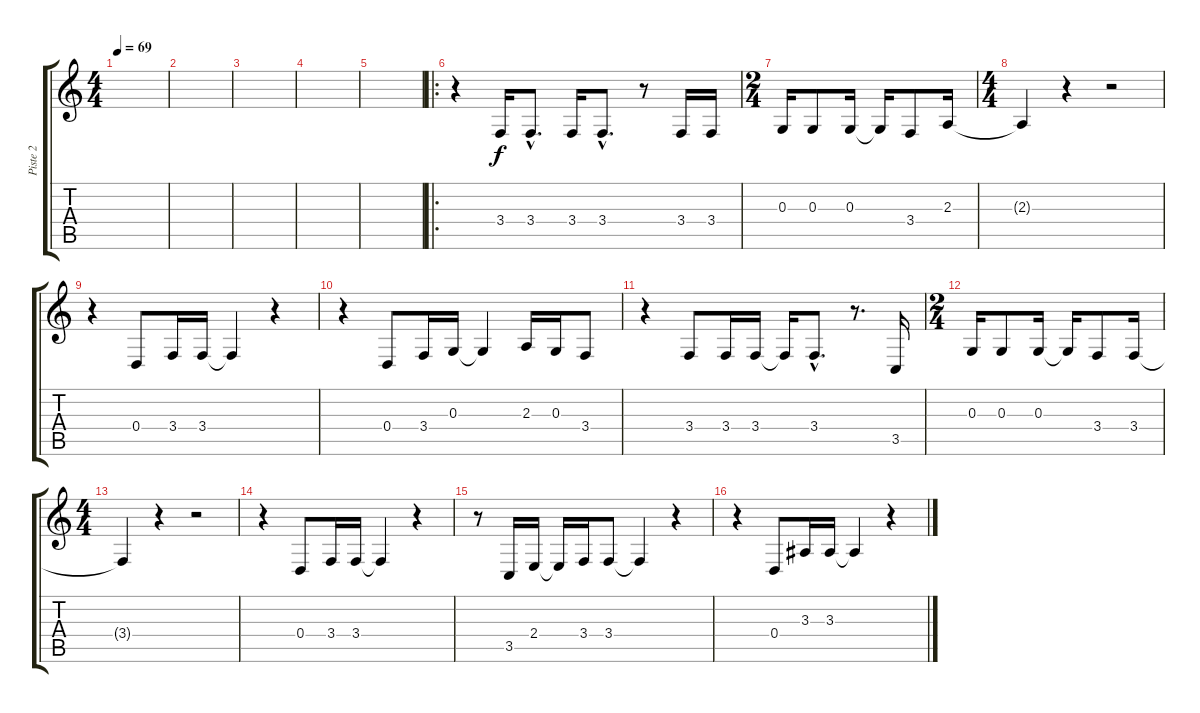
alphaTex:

\track ("Piste 2" "Piste 2") {instrument cello}
\staff {score tabs}
\tuning (E4 B3 G3 D3 A2 E2) {hide}
\ts (4 4)
\tempo 69
\clef g2
\ks c
|
|
|
|
|
\ro
r.4 3.4.16 3.4{hac}.8{d} 3.4.16 3.4{hac}.8{d} r.8 3.4.16 3.4.16 |
\ts (2 4)
0.3.16 0.3.8 0.3.16 0.3{t}.16 3.4.8 2.3.16 |
\ts (4 4)
2.3{t}.4 r.4 r.2 |
r.4 0.4.8 3.4.16 3.4.16 3.4{t}.4 r.4 |
r.4 0.4.8 3.4.16 0.3.16 0.3{t}.4 2.3.16 0.3.16 3.4.8 |
r.4 3.4.8 3.4.16 3.4.16 3.4{t}.16 3.4{hac}.8{d} r.8{d} 3.5.16 |
\ts (2 4)
0.3.16 0.3.8 0.3.16 0.3{t}.16 3.4.8 3.4.16 |
\ts (4 4)
3.4{t}.4 r.4 r.2 |
r.4 0.4.8 3.4.16 3.4.16 3.4{t}.4 r.4 |
r.8 3.5.16 2.4.16 2.4{t}.16 3.4.16 3.4.8 3.4{t}.4 r.4 |
r.4 0.4.8 3.3.16 3.3.16 3.3{t}.4 r.4
